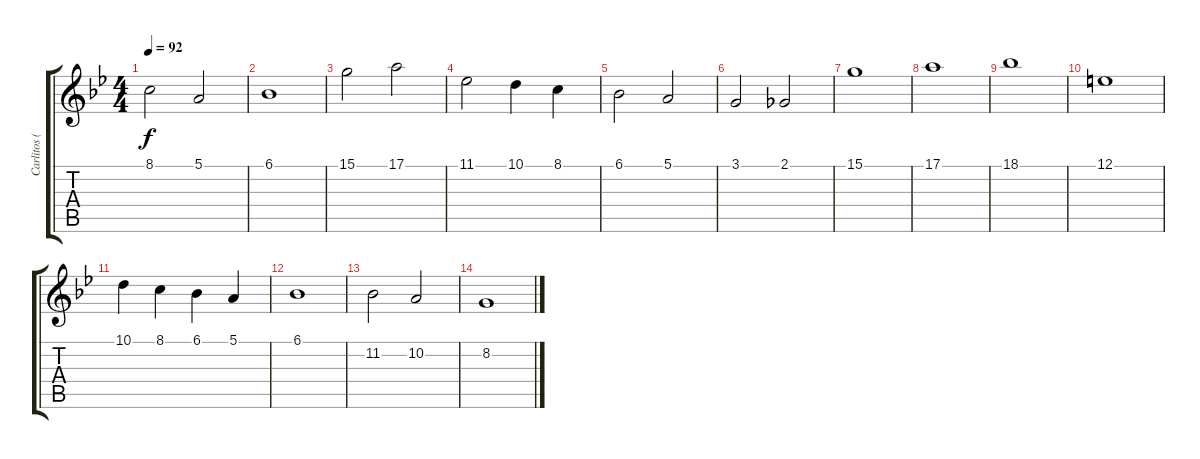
\track ("Carlitos (Kb Pad)" "Carlitos (") {instrument choiraahs}
\staff {score tabs}
\tuning (E4 B3 G3 D3 A2 E2) {hide}
\ts (4 4)
\tempo 92
\clef g2
\ks gminor
8.1.2{dy f} 5.1.2 |
6.1.1 |
15.1.2 17.1.2 |
11.1.2 10.1.4 8.1.4 |
6.1.2 5.1.2 |
3.1.2 2.1.2 |
15.1.1 |
17.1.1 |
18.1.1 |
12.1.1 |
10.1.4 8.1.4 6.1.4 5.1.4 |
6.1.1 |
11.2.2{volume 12 instrument pad8sweep} 10.2.2 |
8.2.1
